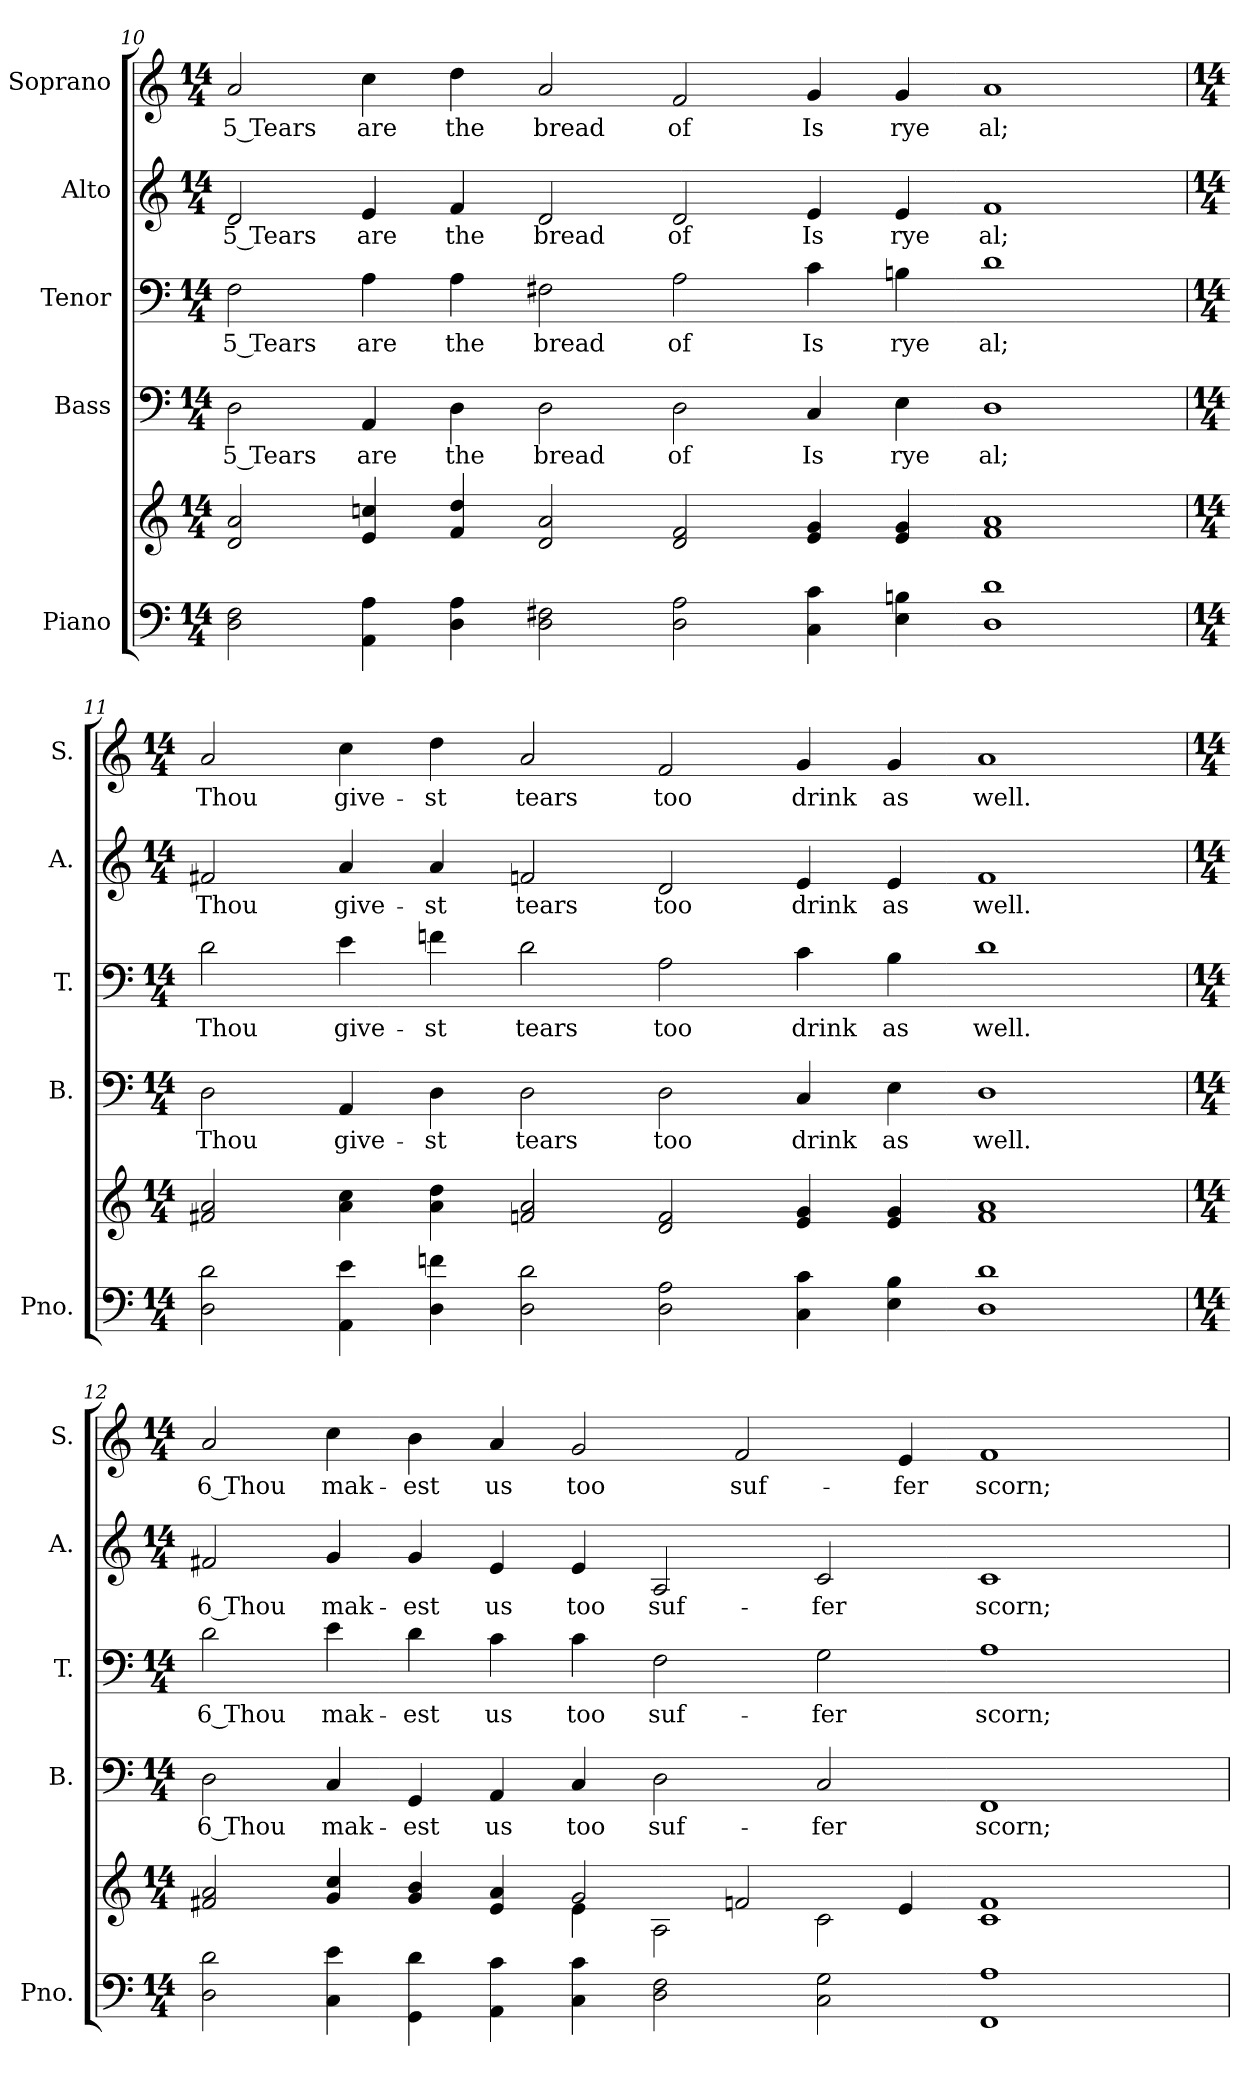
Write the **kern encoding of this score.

**kern	**kern	**kern	**text	**kern	**text	**kern	**text	**kern	**text
*part5	*part5	*part4	*part4	*part3	*part3	*part2	*part2	*part1	*part1
*staff6	*staff5	*staff4	*staff4	*staff3	*staff3	*staff2	*staff2	*staff1	*staff1
*I"Piano	*	*I"Bass	*	*I"Tenor	*	*I"Alto	*	*I"Soprano	*
*I'Pno.	*	*I'B.	*	*I'T.	*	*I'A.	*	*I'S.	*
*clefF4	*clefG2	*clefF4	*	*clefF4	*	*clefG2	*	*clefG2	*
*k[]	*k[]	*k[]	*	*k[]	*	*k[]	*	*k[]	*
*C:	*C:	*C:	*	*C:	*	*C:	*	*C:	*
*M14/4	*M14/4	*M14/4	*	*M14/4	*	*M14/4	*	*M14/4	*
=10	=10	=10	=10	=10	=10	=10	=10	=10	=10
!	!	!	!LO:LY:b:color=#000000	!	!	!	!	!	!
!	!	!	!	!	!LO:LY:b:color=#000000	!	!	!	!
!	!	!	!	!	!	!	!LO:LY:b:color=#000000	!	!
!	!	!	!	!	!	!	!	!	!LO:LY:b:color=#000000
2Di\ 2Fi	2di/ 2ai	2Di\	5 Tears	2Fi\	5 Tears	2di/	5 Tears	2ai/	5 Tears
!	!	!	!LO:LY:b:color=#000000	!	!	!	!	!	!
!	!	!	!	!	!LO:LY:b:color=#000000	!	!	!	!
!	!	!	!	!	!	!	!LO:LY:b:color=#000000	!	!
!	!	!	!	!	!	!	!	!	!LO:LY:b:color=#000000
4AAi\ 4Ai	4ei/ 4ccni	4AAi/	are	4Ai\	are	4ei/	are	4cci\	are
!	!	!	!LO:LY:b:color=#000000	!	!	!	!	!	!
!	!	!	!	!	!LO:LY:b:color=#000000	!	!	!	!
!	!	!	!	!	!	!	!LO:LY:b:color=#000000	!	!
!	!	!	!	!	!	!	!	!	!LO:LY:b:color=#000000
4Di\ 4Ai	4fi/ 4ddi	4Di\	the	4Ai\	the	4fi/	the	4ddi\	the
!	!	!	!LO:LY:b:color=#000000	!	!	!	!	!	!
!	!	!	!	!	!LO:LY:b:color=#000000	!	!	!	!
!	!	!	!	!	!	!	!LO:LY:b:color=#000000	!	!
!	!	!	!	!	!	!	!	!	!LO:LY:b:color=#000000
2Di\ 2F#Xi	2di/ 2ai	2Di\	bread	2F#Xi\	bread	2di/	bread	2ai/	bread
!	!	!	!LO:LY:b:color=#000000	!	!	!	!	!	!
!	!	!	!	!	!LO:LY:b:color=#000000	!	!	!	!
!	!	!	!	!	!	!	!LO:LY:b:color=#000000	!	!
!	!	!	!	!	!	!	!	!	!LO:LY:b:color=#000000
2Di\ 2Ai	2di/ 2fi	2Di\	of	2Ai\	of	2di/	of	2fi/	of
!	!	!	!LO:LY:b:color=#000000	!	!	!	!	!	!
!	!	!	!	!	!LO:LY:b:color=#000000	!	!	!	!
!	!	!	!	!	!	!	!LO:LY:b:color=#000000	!	!
!	!	!	!	!	!	!	!	!	!LO:LY:b:color=#000000
4Ci\ 4ci	4ei/ 4gi	4Ci/	Is	4ci\	Is	4ei/	Is	4gi/	Is
!	!	!	!LO:LY:b:color=#000000	!	!	!	!	!	!
!	!	!	!	!	!LO:LY:b:color=#000000	!	!	!	!
!	!	!	!	!	!	!	!LO:LY:b:color=#000000	!	!
!	!	!	!	!	!	!	!	!	!LO:LY:b:color=#000000
4Ei\ 4Bni	4ei/ 4gi	4Ei\	rye	4Bni\	rye	4ei/	rye	4gi/	rye
!	!	!	!LO:LY:b:color=#000000	!	!	!	!	!	!
!	!	!	!	!	!LO:LY:b:color=#000000	!	!	!	!
!	!	!	!	!	!	!	!LO:LY:b:color=#000000	!	!
!	!	!	!	!	!	!	!	!	!LO:LY:b:color=#000000
1Di 1di	1fi 1ai	1Di	al;	1di	al;	1fi	al;	1ai	al;
!!LO:PB:g=z
=11	=11	=11	=11	=11	=11	=11	=11	=11	=11
*M14/4	*M14/4	*M14/4	*	*M14/4	*	*M14/4	*	*M14/4	*
!	!	!	!LO:LY:b:color=#000000	!	!	!	!	!	!
!	!	!	!	!	!LO:LY:b:color=#000000	!	!	!	!
!	!	!	!	!	!	!	!LO:LY:b:color=#000000	!	!
!	!	!	!	!	!	!	!	!	!LO:LY:b:color=#000000
2Di\ 2di	2f#Xi/ 2ai	2Di\	Thou	2di\	Thou	2f#Xi/	Thou	2ai/	Thou
!	!	!	!LO:LY:b:color=#000000	!	!	!	!	!	!
!	!	!	!	!	!LO:LY:b:color=#000000	!	!	!	!
!	!	!	!	!	!	!	!LO:LY:b:color=#000000	!	!
!	!	!	!	!	!	!	!	!	!LO:LY:b:color=#000000
4AAi\ 4ei	4ai\ 4cci	4AAi/	give-	4ei\	give-	4ai/	give-	4cci\	give-
!	!	!	!LO:LY:b:color=#000000	!	!	!	!	!	!
!	!	!	!	!	!LO:LY:b:color=#000000	!	!	!	!
!	!	!	!	!	!	!	!LO:LY:b:color=#000000	!	!
!	!	!	!	!	!	!	!	!	!LO:LY:b:color=#000000
4Di\ 4fni	4ai\ 4ddi	4Di\	-st	4fni\	-st	4ai/	-st	4ddi\	-st
!	!	!	!LO:LY:b:color=#000000	!	!	!	!	!	!
!	!	!	!	!	!LO:LY:b:color=#000000	!	!	!	!
!	!	!	!	!	!	!	!LO:LY:b:color=#000000	!	!
!	!	!	!	!	!	!	!	!	!LO:LY:b:color=#000000
2Di\ 2di	2fni/ 2ai	2Di\	tears	2di\	tears	2fni/	tears	2ai/	tears
!	!	!	!LO:LY:b:color=#000000	!	!	!	!	!	!
!	!	!	!	!	!LO:LY:b:color=#000000	!	!	!	!
!	!	!	!	!	!	!	!LO:LY:b:color=#000000	!	!
!	!	!	!	!	!	!	!	!	!LO:LY:b:color=#000000
2Di\ 2Ai	2di/ 2fi	2Di\	too	2Ai\	too	2di/	too	2fi/	too
!	!	!	!LO:LY:b:color=#000000	!	!	!	!	!	!
!	!	!	!	!	!LO:LY:b:color=#000000	!	!	!	!
!	!	!	!	!	!	!	!LO:LY:b:color=#000000	!	!
!	!	!	!	!	!	!	!	!	!LO:LY:b:color=#000000
4Ci\ 4ci	4ei/ 4gi	4Ci/	drink	4ci\	drink	4ei/	drink	4gi/	drink
!	!	!	!LO:LY:b:color=#000000	!	!	!	!	!	!
!	!	!	!	!	!LO:LY:b:color=#000000	!	!	!	!
!	!	!	!	!	!	!	!LO:LY:b:color=#000000	!	!
!	!	!	!	!	!	!	!	!	!LO:LY:b:color=#000000
4Ei\ 4Bi	4ei/ 4gi	4Ei\	as	4Bi\	as	4ei/	as	4gi/	as
!	!	!	!LO:LY:b:color=#000000	!	!	!	!	!	!
!	!	!	!	!	!LO:LY:b:color=#000000	!	!	!	!
!	!	!	!	!	!	!	!LO:LY:b:color=#000000	!	!
!	!	!	!	!	!	!	!	!	!LO:LY:b:color=#000000
1Di 1di	1fi 1ai	1Di	well.	1di	well.	1fi	well.	1ai	well.
=12	=12	=12	=12	=12	=12	=12	=12	=12	=12
*M14/4	*M14/4	*M14/4	*	*M14/4	*	*M14/4	*	*M14/4	*
*	*^	*	*	*	*	*	*	*	*
!	!	!	!	!LO:LY:b:color=#000000	!	!	!	!	!	!
!	!	!	!	!	!	!LO:LY:b:color=#000000	!	!	!	!
!	!	!	!	!	!	!	!	!LO:LY:b:color=#000000	!	!
!	!	!	!	!	!	!	!	!	!	!LO:LY:b:color=#000000
2Di\ 2di	2f#Xi/ 2ai	1ryy	2Di\	6 Thou	2di\	6 Thou	2f#Xi/	6 Thou	2ai/	6 Thou
!	!	!	!	!LO:LY:b:color=#000000	!	!	!	!	!	!
!	!	!	!	!	!	!LO:LY:b:color=#000000	!	!	!	!
!	!	!	!	!	!	!	!	!LO:LY:b:color=#000000	!	!
!	!	!	!	!	!	!	!	!	!	!LO:LY:b:color=#000000
4Ci\ 4ei	4gi/ 4cci	.	4Ci/	mak-	4ei\	mak-	4gi/	mak-	4cci\	mak-
!	!	!	!	!LO:LY:b:color=#000000	!	!	!	!	!	!
!	!	!	!	!	!	!LO:LY:b:color=#000000	!	!	!	!
!	!	!	!	!	!	!	!	!LO:LY:b:color=#000000	!	!
!	!	!	!	!	!	!	!	!	!	!LO:LY:b:color=#000000
4GGi\ 4di	4gi/ 4bi	.	4GGi/	-est	4di\	-est	4gi/	-est	4bi\	-est
!	!	!	!	!LO:LY:b:color=#000000	!	!	!	!	!	!
!	!	!	!	!	!	!LO:LY:b:color=#000000	!	!	!	!
!	!	!	!	!	!	!	!	!LO:LY:b:color=#000000	!	!
!	!	!	!	!	!	!	!	!	!	!LO:LY:b:color=#000000
4AAi\ 4ci	4ei/ 4ai	4ryy	4AAi/	us	4ci\	us	4ei/	us	4ai/	us
!	!	!	!	!LO:LY:b:color=#000000	!	!	!	!	!	!
!	!	!	!	!	!	!LO:LY:b:color=#000000	!	!	!	!
!	!	!	!	!	!	!	!	!LO:LY:b:color=#000000	!	!
!	!	!	!	!	!	!	!	!	!	!LO:LY:b:color=#000000
4Ci\ 4ci	2gi/	4ei\	4Ci/	too	4ci\	too	4ei/	too	2gi/	too
!	!	!	!	!LO:LY:b:color=#000000	!	!	!	!	!	!
!	!	!	!	!	!	!LO:LY:b:color=#000000	!	!	!	!
!	!	!	!	!	!	!	!	!LO:LY:b:color=#000000	!	!
2Di\ 2Fi	.	2Ai\	2Di\	suf-	2Fi\	suf-	2Ai/	suf-	.	.
!	!	!	!	!	!	!	!	!	!	!LO:LY:b:color=#000000
.	2fni/	.	.	.	.	.	.	.	2fi/	suf-
!	!	!	!	!LO:LY:b:color=#000000	!	!	!	!	!	!
!	!	!	!	!	!	!LO:LY:b:color=#000000	!	!	!	!
!	!	!	!	!	!	!	!	!LO:LY:b:color=#000000	!	!
2Ci\ 2Gi	.	2ci\	2Ci/	-fer	2Gi\	-fer	2ci/	-fer	.	.
!	!	!	!	!	!	!	!	!	!	!LO:LY:b:color=#000000
.	4ei/	.	.	.	.	.	.	.	4ei/	-fer
!	!	!	!	!LO:LY:b:color=#000000	!	!	!	!	!	!
!	!	!	!	!	!	!LO:LY:b:color=#000000	!	!	!	!
!	!	!	!	!	!	!	!	!LO:LY:b:color=#000000	!	!
!	!	!	!	!	!	!	!	!	!	!LO:LY:b:color=#000000
1FFi 1Ai	1ci 1fi	2ryy	1FFi	scorn;	1Ai	scorn;	1ci	scorn;	1fi	scorn;
.	.	2ryy	.	.	.	.	.	.	.	.
*	*v	*v	*	*	*	*	*	*	*	*
=	=	=	=	=	=	=	=	=	=
*-	*-	*-	*-	*-	*-	*-	*-	*-	*-
